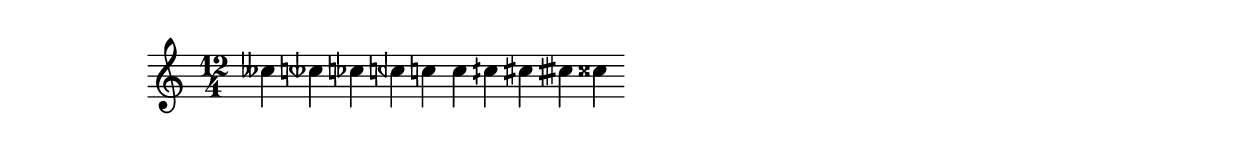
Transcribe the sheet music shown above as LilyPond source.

\header {

    texidoc = "Quarter tone notation is supported, including
    threequarters flat."
    }
\version "2.3.4"

\score {
     \relative c'' {
	\time 12/4 
	ceses4
	ceseh
	ces
	ceh
	c
	c
	cih
	cis 
	cisih
	cisis
    }
    \paper { raggedright = ##t }
}
